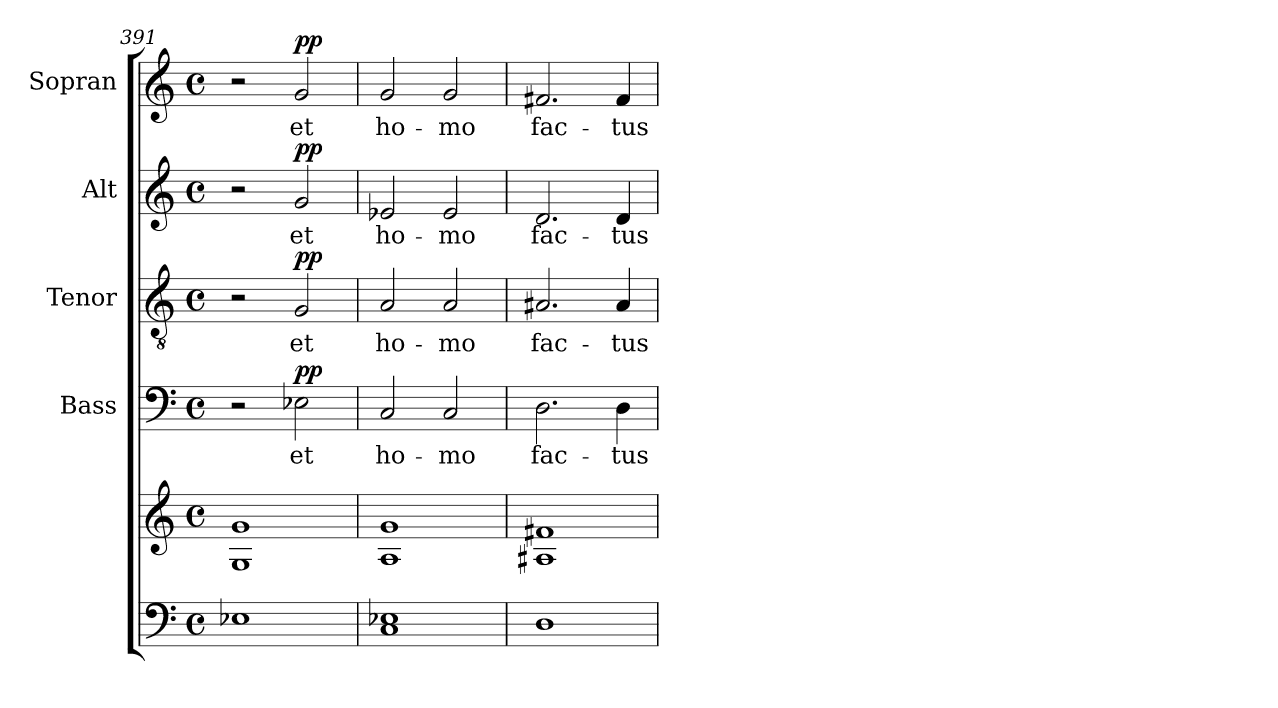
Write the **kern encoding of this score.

**kern	**kern	**kern	**text	**dynam	**kern	**text	**dynam	**kern	**text	**dynam	**kern	**text	**dynam
*part5	*part5	*part4	*part4	*part4	*part3	*part3	*part3	*part2	*part2	*part2	*part1	*part1	*part1
*staff6	*staff5	*staff4	*staff4	*staff4	*staff3	*staff3	*staff3	*staff2	*staff2	*staff2	*staff1	*staff1	*staff1
*	*	*I"Bass	*	*	*I"Tenor	*	*	*I"Alt	*	*	*I"Sopran	*	*
*	*	*I'B.	*	*	*I'T.	*	*	*I'A.	*	*	*I'S.	*	*
*clefF4	*clefG2	*clefF4	*	*	*clefGv2	*	*	*clefG2	*	*	*clefG2	*	*
*k[]	*k[]	*k[]	*	*	*k[]	*	*	*k[]	*	*	*k[]	*	*
*C:	*C:	*C:	*	*	*C:	*	*	*C:	*	*	*C:	*	*
*M4/4	*M4/4	*M4/4	*	*	*M4/4	*	*	*M4/4	*	*	*M4/4	*	*
*met(c)	*met(c)	*met(c)	*	*	*met(c)	*	*	*met(c)	*	*	*met(c)	*	*
=391	=391	=391	=391	=391	=391	=391	=391	=391	=391	=391	=391	=391	=391
1E-X	1G 1g	2r	.	.	2r	.	.	2r	.	.	2r	.	.
!	!	!	!LO:LY:b	!LO:DY:a	!	!LO:LY:b	!LO:DY:a	!	!LO:LY:b	!LO:DY:a	!	!LO:LY:b	!LO:DY:a
.	.	2E-X\	et	pp	2G/	et	pp	2g/	et	pp	2g/	et	pp
=392	=392	=392	=392	=392	=392	=392	=392	=392	=392	=392	=392	=392	=392
!	!	!	!LO:LY:b	!	!	!LO:LY:b	!	!	!LO:LY:b	!	!	!LO:LY:b	!
1C 1E-X	1A 1g	2C/	ho-	.	2A/	ho-	.	2e-X/	ho-	.	2g/	ho-	.
!	!	!	!LO:LY:b	!	!	!LO:LY:b	!	!	!LO:LY:b	!	!	!LO:LY:b	!
.	.	2C/	-mo	.	2A/	-mo	.	2e-/	-mo	.	2g/	-mo	.
=393	=393	=393	=393	=393	=393	=393	=393	=393	=393	=393	=393	=393	=393
!	!	!	!LO:LY:b	!	!	!LO:LY:b	!	!	!LO:LY:b	!	!	!LO:LY:b	!
1D	1A#X 1f#X	2.D\	fac-	.	2.A#X/	fac-	.	2.d/	fac-	.	2.f#X/	fac-	.
!	!	!	!LO:LY:b	!	!	!LO:LY:b	!	!	!LO:LY:b	!	!	!LO:LY:b	!
.	.	4D\	-tus	.	4A#/	-tus	.	4d/	-tus	.	4f#/	-tus	.
=	=	=	=	=	=	=	=	=	=	=	=	=	=
*-	*-	*-	*-	*-	*-	*-	*-	*-	*-	*-	*-	*-	*-
